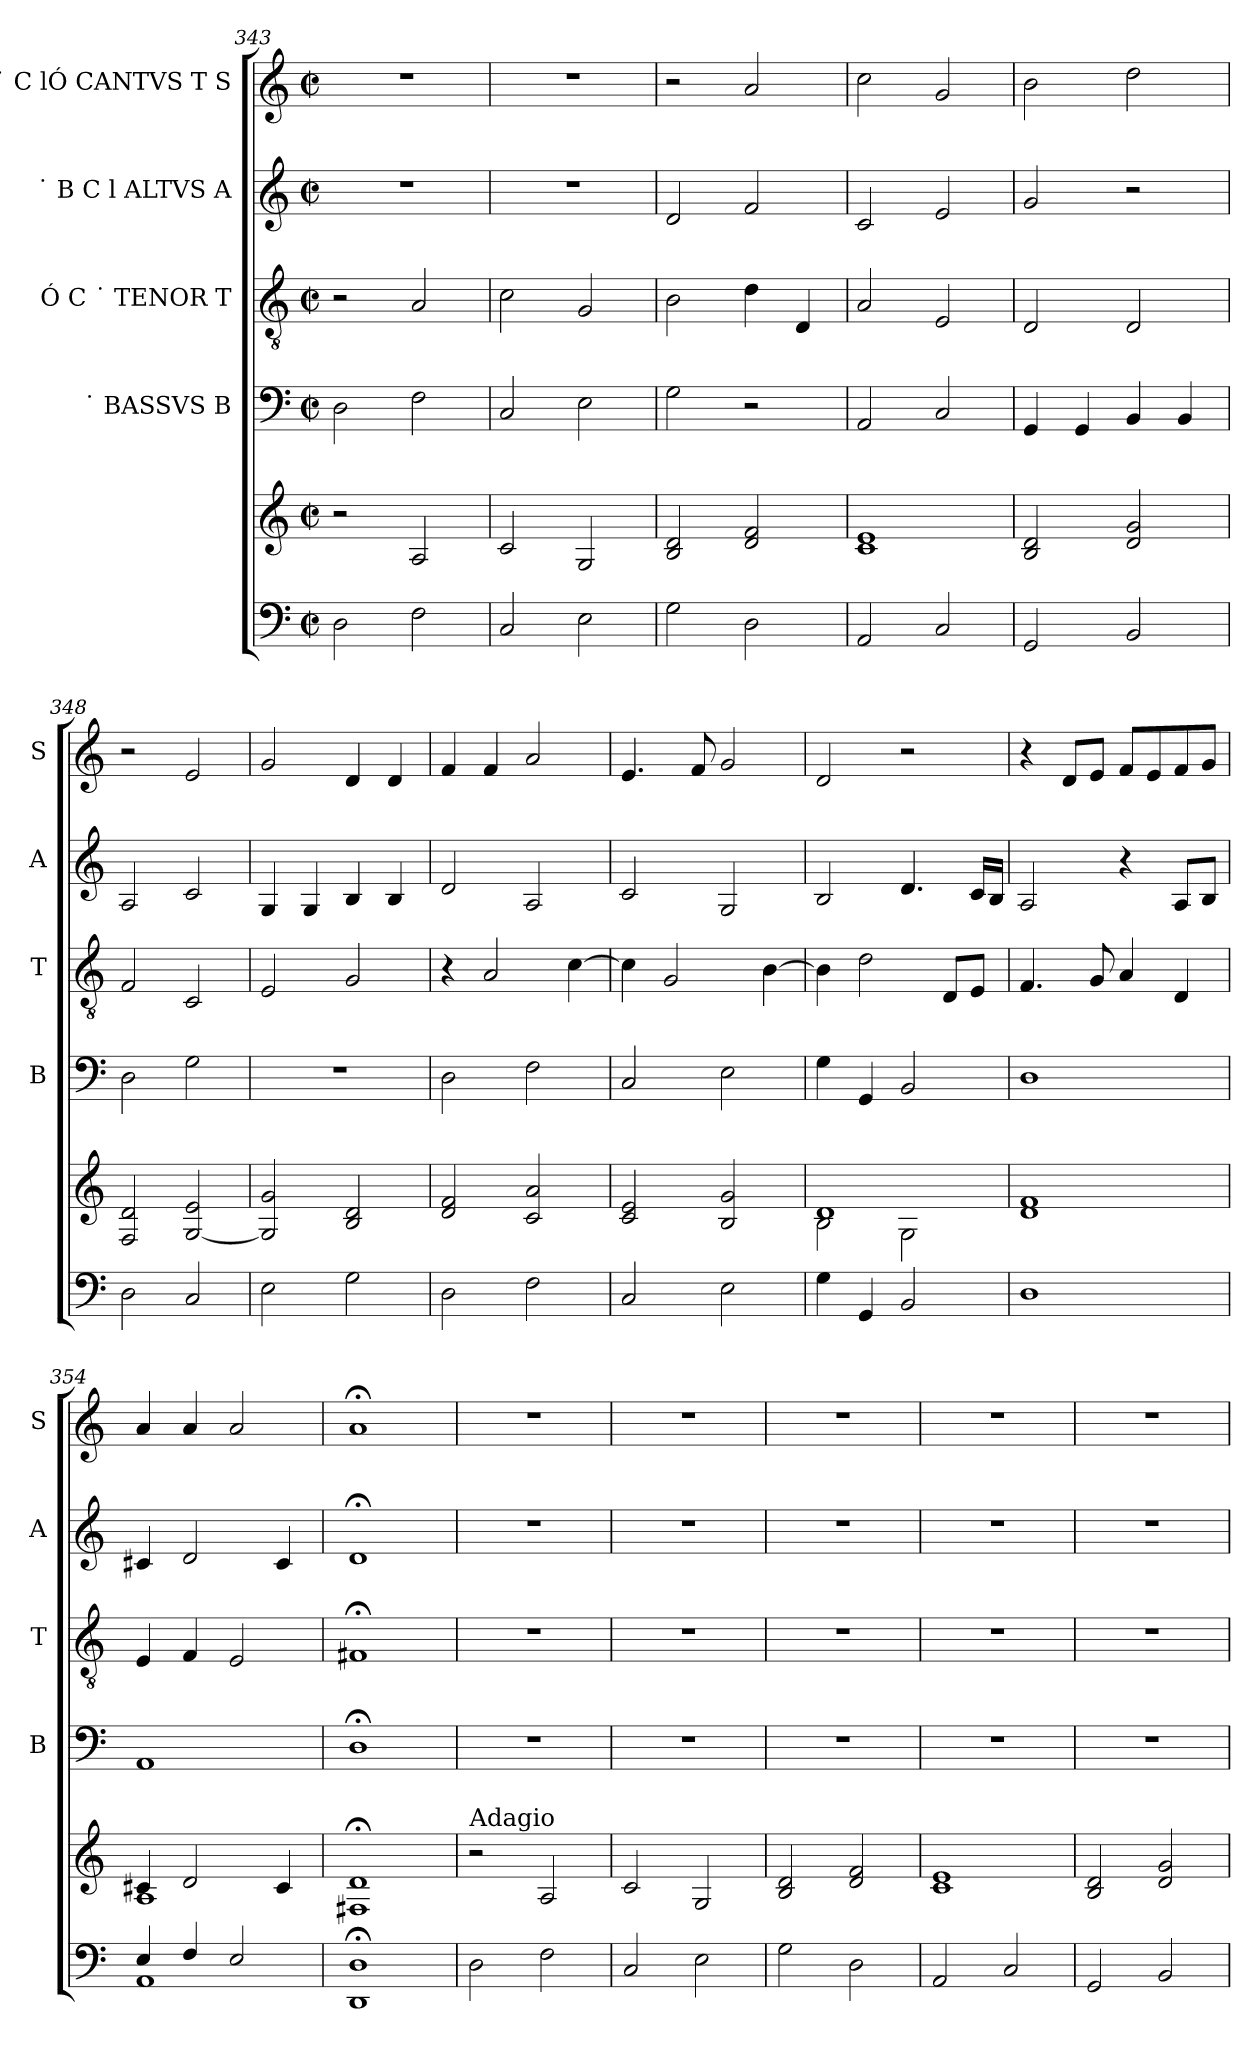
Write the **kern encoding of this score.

**kern	**kern	**kern	**kern	**kern	**kern
*part6	*part5	*part4	*part3	*part2	*part1
*staff6	*staff5	*staff4	*staff3	*staff2	*staff1
*	*	*I"˙ BASSVS B	*I"Ó C ˙ TENOR T	*I"˙ B C l ALTVS A	*I"˙ C lÓ CANTVS T S
*	*	*I'B	*I'T	*I'A	*I'S
!!LO:LB:g=z
*clefF4	*clefG2	*clefF4	*clefGv2	*clefG2	*clefG2
*k[]	*k[]	*k[]	*k[]	*k[]	*k[]
*C:	*C:	*C:	*C:	*C:	*C:
*M2/2	*M2/2	*M2/2	*M2/2	*M2/2	*M2/2
*met(c|)	*met(c|)	*met(c|)	*met(c|)	*met(c|)	*met(c|)
=343	=343	=343	=343	=343	=343
2D\	2r	2D\	2r	1r	1r
2F\	2A/	2F\	2A/	.	.
=344	=344	=344	=344	=344	=344
2C/	2c/	2C/	2c\	1r	1r
2E\	2G/	2E\	2G/	.	.
=345	=345	=345	=345	=345	=345
2G\	2B/ 2d/	2G\	2B\	2d/	2r
2D\	2d/ 2f/	2r	4d\	2f/	2a/
.	.	.	4D/	.	.
=346	=346	=346	=346	=346	=346
2AA/	1c 1e	2AA/	2A/	2c/	2cc\
2C/	.	2C/	2E/	2e/	2g/
!!LO:PB:g=z
=347	=347	=347	=347	=347	=347
2GG/	2B/ 2d/	4GG/	2D/	2g/	2b\
.	.	4GG/	.	.	.
2BB/	2d/ 2g/	4BB/	2D/	2r	2dd\
.	.	4BB/	.	.	.
=348	=348	=348	=348	=348	=348
2D\	2F/ 2d/	2D\	2F/	2A/	2r
2C/	[<2G/ 2e/	2G\	2C/	2c/	2e/
=349	=349	=349	=349	=349	=349
2E\	2G/] 2g/	1r	2E/	4G/	2g/
.	.	.	.	4G/	.
2G\	2B/ 2d/	.	2G/	4B/	4d/
.	.	.	.	4B/	4d/
=350	=350	=350	=350	=350	=350
2D\	2d/ 2f/	2D\	4r	2d/	4f/
.	.	.	2A/	.	4f/
2F\	2c/ 2a/	2F\	.	2A/	2a/
.	.	.	[<4c\	.	.
!!LO:LB:g=z
=351	=351	=351	=351	=351	=351
2C/	2c/ 2e/	2C/	4c\]	2c/	4.e/
.	.	.	2G/	.	.
.	.	.	.	.	8f/
2E\	2B/ 2g/	2E\	.	2G/	2g/
.	.	.	[>4B\	.	.
=352	=352	=352	=352	=352	=352
*	*^	*	*	*	*
4G\	1d	2B\	4G\	4B\]	2B/	2d/
4GG/	.	.	4GG/	2d\	.	.
2BB/	.	2G\	2BB/	.	4.d/	2r
.	.	.	.	8D/L	.	.
.	.	.	.	8E/J	16c/LL	.
.	.	.	.	.	16B/JJ	.
*	*v	*v	*	*	*	*
=353	=353	=353	=353	=353	=353
1D	1d 1f	1D	4.F/	2A/	4r
.	.	.	.	.	8d/L
.	.	.	8G/	.	8e/J
.	.	.	4A/	4r	8f/L
.	.	.	.	.	8e/
.	.	.	4D/	8A/L	8f/
.	.	.	.	8B/J	8g/J
=354	=354	=354	=354	=354	=354
*^	*^	*	*	*	*
4E/	1AA	4c#X/	1A	1AA	4E/	4c#X/	4a/
4F/	.	2d/	.	.	4F/	2d/	4a/
2E/	.	.	.	.	2E/	.	2a/
.	.	4c#/	.	.	.	4c#/	.
*v	*v	*	*	*	*	*	*
*	*v	*v	*	*	*	*
=355	=355	=355	=355	=355	=355
1DD; 1D;	1F#X; 1d;	1D;<	1F#X;	1d;	1a;
!!LO:PB:g=z
=356!	=356!	=356!	=356!	=356!	=356!
*	*MM168	*	*	*	*
!	!LO:TX:a:t=Adagio	!	!	!	!
2D\	2r	1r	1r	1r	1r
2F\	2A/	.	.	.	.
=357	=357	=357	=357	=357	=357
2C/	2c/	1r	1r	1r	1r
2E\	2G/	.	.	.	.
=358	=358	=358	=358	=358	=358
2G\	2B/ 2d/	1r	1r	1r	1r
2D\	2d/ 2f/	.	.	.	.
=359	=359	=359	=359	=359	=359
2AA/	1c 1e	1r	1r	1r	1r
2C/	.	.	.	.	.
=360	=360	=360	=360	=360	=360
2GG/	2B/ 2d/	1r	1r	1r	1r
2BB/	2d/ 2g/	.	.	.	.
=	=	=	=	=	=
*-	*-	*-	*-	*-	*-
